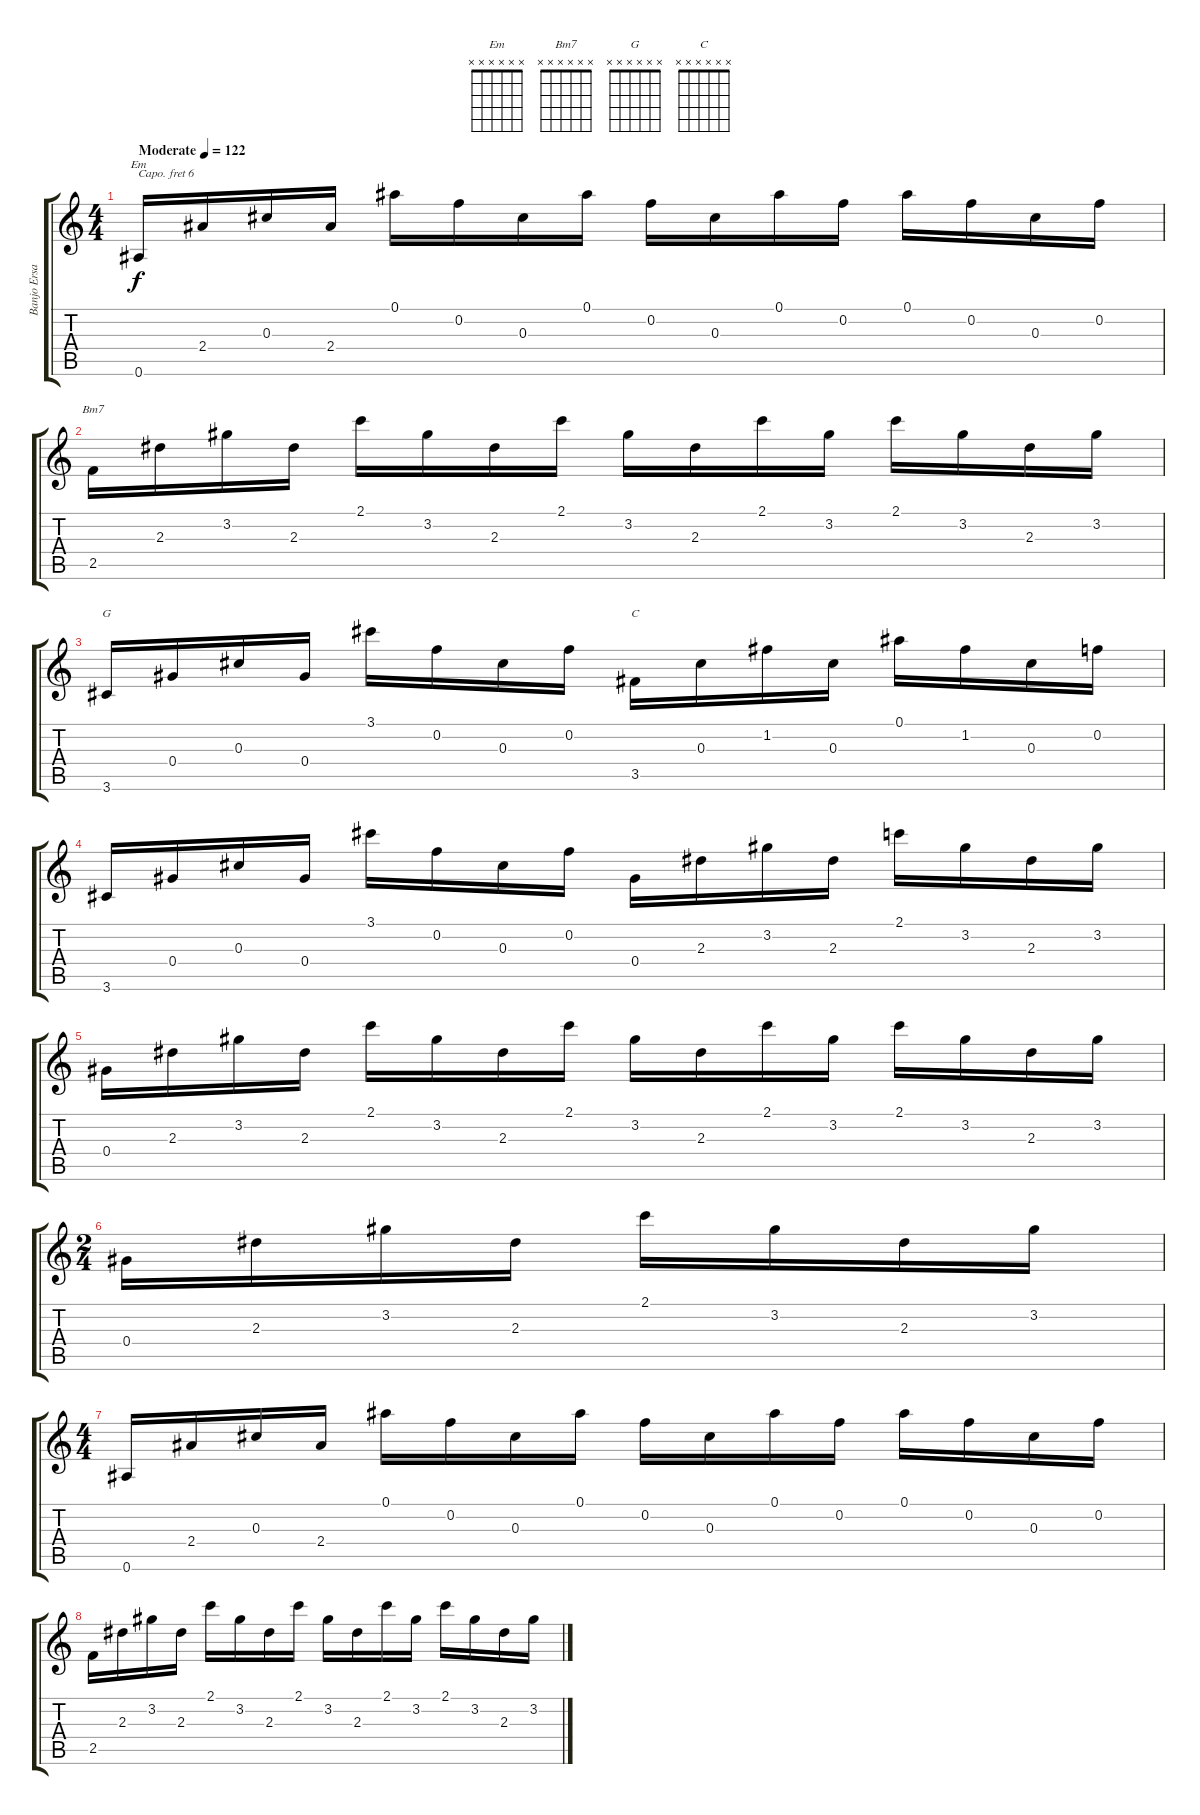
\track ("Banjo Ersatz" "Banjo Ersa") {instrument acousticguitarsteel}
\staff {score tabs}
\capo 6
\tuning (E4 B3 G3 D3 A2 E2) {hide}
\chord ("Em" x x x x x x)
\chord ("Bm7" x x x x x x)
\chord ("G" x x x x x x)
\chord ("C" x x x x x x)
\ts (4 4)
\tempo (122 "Moderate")
\clef g2
\ks c
0.6.16{ch "Em" dy f instrument acousticguitarsteel} 2.4.16 0.3.16 2.4.16 0.1.16 0.2.16 0.3.16 0.1.16 0.2.16 0.3.16 0.1.16 0.2.16 0.1.16 0.2.16 0.3.16 0.2.16 |
2.5.16{ch "Bm7"} 2.3.16 3.2.16 2.3.16 2.1.16 3.2.16 2.3.16 2.1.16 3.2.16 2.3.16 2.1.16 3.2.16 2.1.16 3.2.16 2.3.16 3.2.16 |
3.6.16{ch "G"} 0.4.16 0.3.16 0.4.16 3.1.16 0.2.16 0.3.16 0.2.16 3.5.16{ch "C"} 0.3.16 1.2.16 0.3.16 0.1.16 1.2.16 0.3.16 0.2.16 |
3.6.16 0.4.16 0.3.16 0.4.16 3.1.16 0.2.16 0.3.16 0.2.16 0.4.16 2.3.16 3.2.16 2.3.16 2.1.16 3.2.16 2.3.16 3.2.16 |
0.4.16 2.3.16 3.2.16 2.3.16 2.1.16 3.2.16 2.3.16 2.1.16 3.2.16 2.3.16 2.1.16 3.2.16 2.1.16 3.2.16 2.3.16 3.2.16 |
\ts (2 4)
0.4.16 2.3.16 3.2.16 2.3.16 2.1.16 3.2.16 2.3.16 3.2.16 |
\ts (4 4)
0.6.16 2.4.16 0.3.16 2.4.16 0.1.16 0.2.16 0.3.16 0.1.16 0.2.16 0.3.16 0.1.16 0.2.16 0.1.16 0.2.16 0.3.16 0.2.16 |
2.5.16 2.3.16 3.2.16 2.3.16 2.1.16 3.2.16 2.3.16 2.1.16 3.2.16 2.3.16 2.1.16 3.2.16 2.1.16 3.2.16 2.3.16 3.2.16
